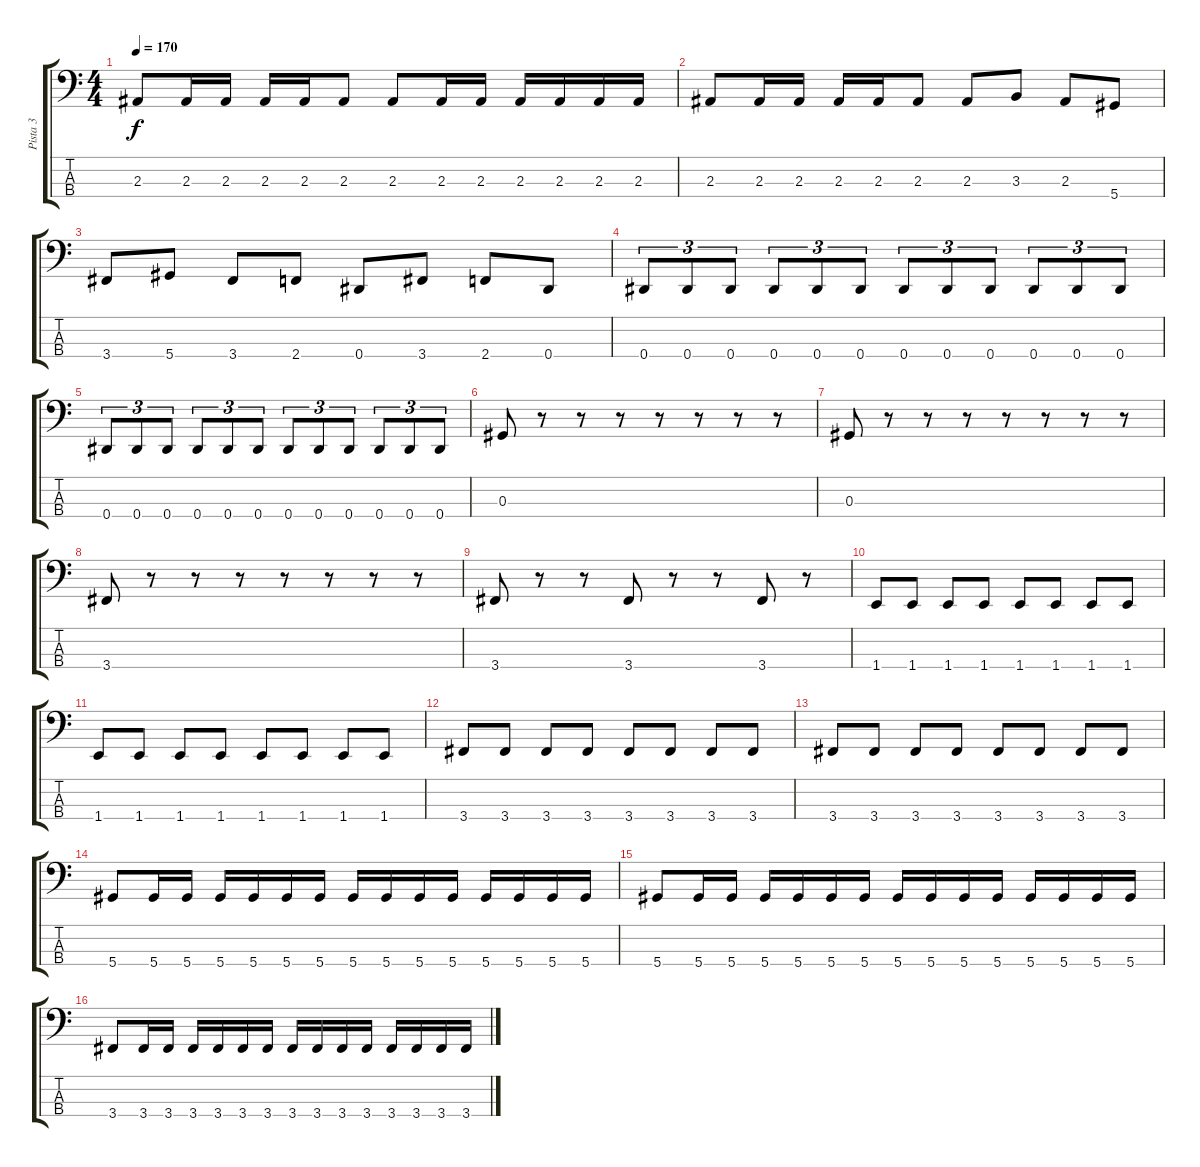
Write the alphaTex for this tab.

\track ("Pista 3" "Pista 3") {instrument electricbassfinger}
\staff {score tabs}
\tuning (Gb2 Db2 Ab1 Eb1) {hide}
\ts (4 4)
\tempo 170
\clef f4
\ks c
2.3.8{dy f} 2.3.16 2.3.16 2.3.16 2.3.16 2.3.8 2.3.8 2.3.16 2.3.16 2.3.16 2.3.16 2.3.16 2.3.16 |
2.3.8 2.3.16 2.3.16 2.3.16 2.3.16 2.3.8 2.3.8 3.3.8 2.3.8 5.4.8 |
3.4.8 5.4.8 3.4.8 2.4.8 0.4.8 3.4.8 2.4.8 0.4.8 |
0.4.8{tu (3 2)} 0.4.8{tu (3 2)} 0.4.8{tu (3 2)} 0.4.8{tu (3 2)} 0.4.8{tu (3 2)} 0.4.8{tu (3 2)} 0.4.8{tu (3 2)} 0.4.8{tu (3 2)} 0.4.8{tu (3 2)} 0.4.8{tu (3 2)} 0.4.8{tu (3 2)} 0.4.8{tu (3 2)} |
0.4.8{tu (3 2)} 0.4.8{tu (3 2)} 0.4.8{tu (3 2)} 0.4.8{tu (3 2)} 0.4.8{tu (3 2)} 0.4.8{tu (3 2)} 0.4.8{tu (3 2)} 0.4.8{tu (3 2)} 0.4.8{tu (3 2)} 0.4.8{tu (3 2)} 0.4.8{tu (3 2)} 0.4.8{tu (3 2)} |
0.3.8 r.8 r.8 r.8 r.8 r.8 r.8 r.8 |
0.3.8 r.8 r.8 r.8 r.8 r.8 r.8 r.8 |
3.4.8 r.8 r.8 r.8 r.8 r.8 r.8 r.8 |
3.4.8 r.8 r.8 3.4.8 r.8 r.8 3.4.8 r.8 |
1.4.8 1.4.8 1.4.8 1.4.8 1.4.8 1.4.8 1.4.8 1.4.8 |
1.4.8 1.4.8 1.4.8 1.4.8 1.4.8 1.4.8 1.4.8 1.4.8 |
3.4.8 3.4.8 3.4.8 3.4.8 3.4.8 3.4.8 3.4.8 3.4.8 |
3.4.8 3.4.8 3.4.8 3.4.8 3.4.8 3.4.8 3.4.8 3.4.8 |
5.4.8 5.4.16 5.4.16 5.4.16 5.4.16 5.4.16 5.4.16 5.4.16 5.4.16 5.4.16 5.4.16 5.4.16 5.4.16 5.4.16 5.4.16 |
5.4.8 5.4.16 5.4.16 5.4.16 5.4.16 5.4.16 5.4.16 5.4.16 5.4.16 5.4.16 5.4.16 5.4.16 5.4.16 5.4.16 5.4.16 |
3.4.8 3.4.16 3.4.16 3.4.16 3.4.16 3.4.16 3.4.16 3.4.16 3.4.16 3.4.16 3.4.16 3.4.16 3.4.16 3.4.16 3.4.16
